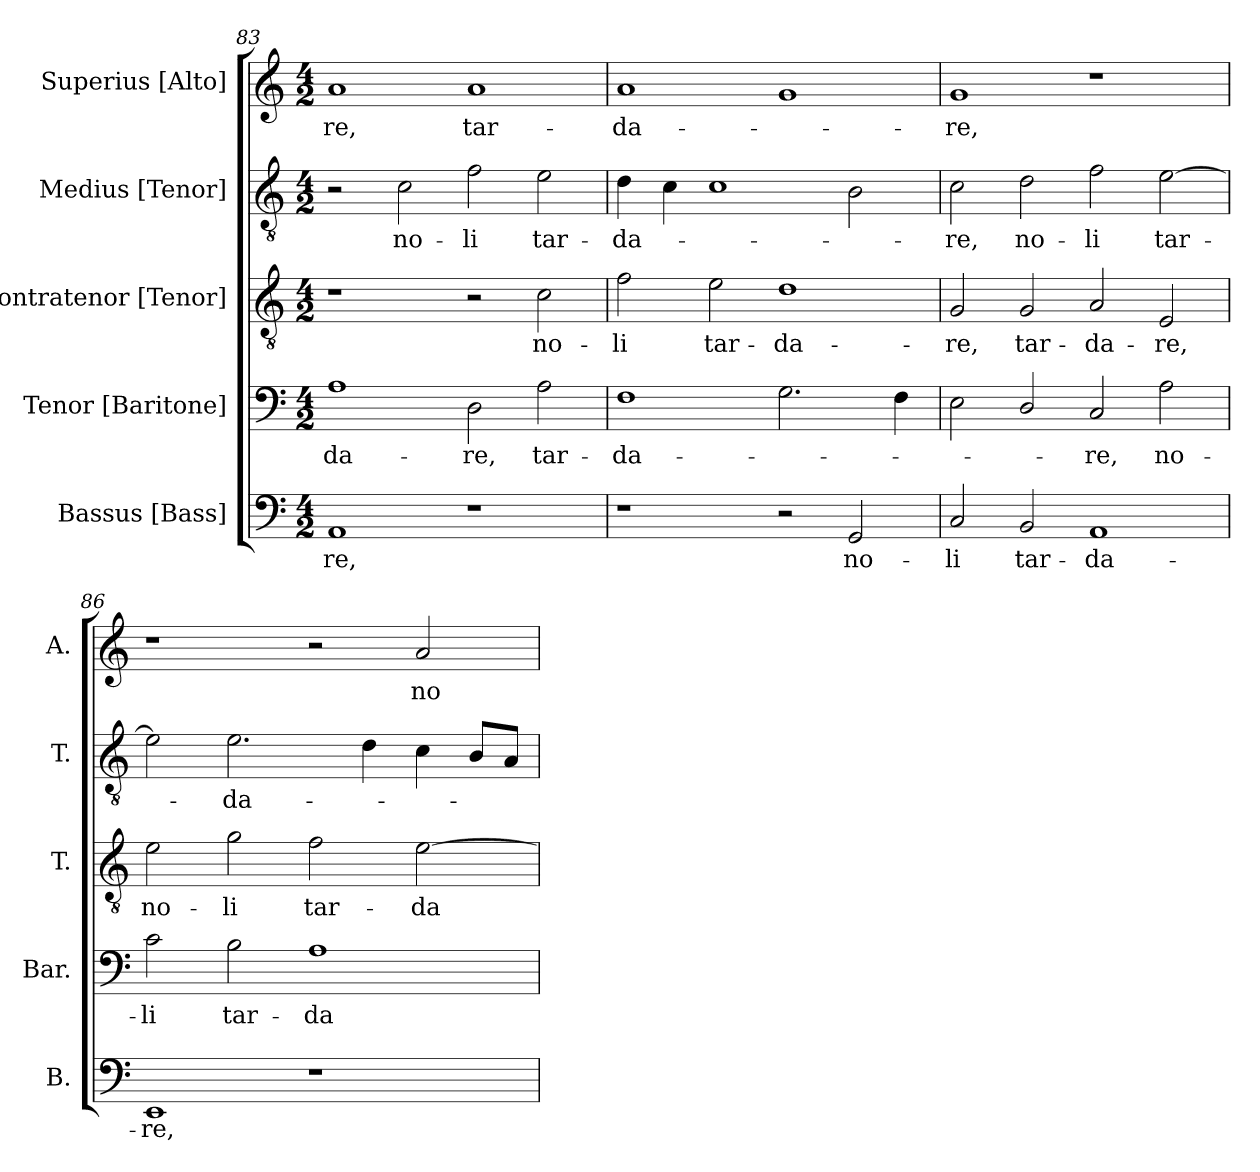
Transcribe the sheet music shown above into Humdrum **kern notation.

**kern	**text	**kern	**text	**kern	**text	**kern	**text	**kern	**text
*part5	*part5	*part4	*part4	*part3	*part3	*part2	*part2	*part1	*part1
*staff5	*staff5	*staff4	*staff4	*staff3	*staff3	*staff2	*staff2	*staff1	*staff1
*I"Bassus [Bass]	*	*I"Tenor [Baritone]	*	*I"Contratenor [Tenor]	*	*I"Medius [Tenor]	*	*I"Superius [Alto]	*
*I'B.	*	*I'Bar.	*	*I'T.	*	*I'T.	*	*I'A.	*
*clefF4	*	*clefF4	*	*clefGv2	*	*clefGv2	*	*clefG2	*
*	*	*	*	*ITrd7c12	*	*ITrd7c12	*	*	*
*k[]	*	*k[]	*	*k[]	*	*k[]	*	*k[]	*
*C:	*	*C:	*	*C:	*	*C:	*	*C:	*
*M4/2	*	*M4/2	*	*M4/2	*	*M4/2	*	*M4/2	*
=83	=83	=83	=83	=83	=83	=83	=83	=83	=83
!	!LO:LY:b:color=#000000	!	!	!	!	!	!	!	!
!	!	!	!LO:LY:b:color=#000000	!	!	!	!	!	!
!	!	!	!	!	!	!	!	!	!LO:LY:b:color=#000000
1AAi	-re,	1Ai	-da-	1r	.	2r	.	1ai	-re,
!	!	!	!	!	!	!	!LO:LY:b:color=#000000	!	!
.	.	.	.	.	.	2Ci\	no-	.	.
!	!	!	!LO:LY:b:color=#000000	!	!	!	!	!	!
!	!	!	!	!	!	!	!LO:LY:b:color=#000000	!	!
!	!	!	!	!	!	!	!	!	!LO:LY:b:color=#000000
1r	.	2Di\	-re,	2r	.	2Fi\	-li	1ai	tar-
!	!	!	!LO:LY:b:color=#000000	!	!	!	!	!	!
!	!	!	!	!	!LO:LY:b:color=#000000	!	!	!	!
!	!	!	!	!	!	!	!LO:LY:b:color=#000000	!	!
.	.	2Ai\	tar-	2Ci\	no-	2Ei\	tar-	.	.
=84	=84	=84	=84	=84	=84	=84	=84	=84	=84
!	!	!	!LO:LY:b:color=#000000	!	!	!	!	!	!
!	!	!	!	!	!LO:LY:b:color=#000000	!	!	!	!
!	!	!	!	!	!	!	!LO:LY:b:color=#000000	!	!
!	!	!	!	!	!	!	!	!	!LO:LY:b:color=#000000
1r	.	1Fi	-da-	2Fi\	-li	4Di\	-da-	1ai	-da-
.	.	.	.	.	.	4Ci\	.	.	.
!	!	!	!	!	!LO:LY:b:color=#000000	!	!	!	!
.	.	.	.	2Ei\	tar-	1Ci	.	.	.
!	!	!	!	!	!LO:LY:b:color=#000000	!	!	!	!
2r	.	2.Gi\	.	1Di	-da-	.	.	1gi	.
!	!LO:LY:b:color=#000000	!	!	!	!	!	!	!	!
2GGi/	no-	.	.	.	.	2BBi\	.	.	.
.	.	4Fi\	.	.	.	.	.	.	.
!!LO:LB:g=z
=85	=85	=85	=85	=85	=85	=85	=85	=85	=85
!	!LO:LY:b:color=#000000	!	!	!	!	!	!	!	!
!	!	!	!	!	!LO:LY:b:color=#000000	!	!	!	!
!	!	!	!	!	!	!	!LO:LY:b:color=#000000	!	!
!	!	!	!	!	!	!	!	!	!LO:LY:b:color=#000000
2Ci/	-li	2Ei\	.	2GGi/	-re,	2Ci\	-re,	1gi	-re,
!	!LO:LY:b:color=#000000	!	!	!	!	!	!	!	!
!	!	!	!	!	!LO:LY:b:color=#000000	!	!	!	!
!	!	!	!	!	!	!	!LO:LY:b:color=#000000	!	!
2BBi/	tar-	2Di/	.	2GGi/	tar-	2Di\	no-	.	.
!	!LO:LY:b:color=#000000	!	!	!	!	!	!	!	!
!	!	!	!LO:LY:b:color=#000000	!	!	!	!	!	!
!	!	!	!	!	!LO:LY:b:color=#000000	!	!	!	!
!	!	!	!	!	!	!	!LO:LY:b:color=#000000	!	!
1AAi	-da-	2Ci/	-re,	2AAi/	-da-	2Fi\	-li	1r	.
!	!	!	!LO:LY:b:color=#000000	!	!	!	!	!	!
!	!	!	!	!	!LO:LY:b:color=#000000	!	!	!	!
!	!	!	!	!	!	!	!LO:LY:b:color=#000000	!	!
.	.	2Ai\	no-	2EEi/	-re,	[2Ei\	tar-	.	.
=86	=86	=86	=86	=86	=86	=86	=86	=86	=86
!	!LO:LY:b:color=#000000	!	!	!	!	!	!	!	!
!	!	!	!LO:LY:b:color=#000000	!	!	!	!	!	!
!	!	!	!	!	!LO:LY:b:color=#000000	!	!	!	!
1EEi	-re,	2ci\	-li	2Ei\	no-	2Ei\]	.	1r	.
!	!	!	!LO:LY:b:color=#000000	!	!	!	!	!	!
!	!	!	!	!	!LO:LY:b:color=#000000	!	!	!	!
!	!	!	!	!	!	!	!LO:LY:b:color=#000000	!	!
.	.	2Bi\	tar-	2Gi\	-li	2.Ei\	-da-	.	.
!	!	!	!LO:LY:b:color=#000000	!	!	!	!	!	!
!	!	!	!	!	!LO:LY:b:color=#000000	!	!	!	!
1r	.	1Ai	-da-	2Fi\	tar-	.	.	2r	.
.	.	.	.	.	.	4Di\	.	.	.
!	!	!	!	!	!LO:LY:b:color=#000000	!	!	!	!
!	!	!	!	!	!	!	!	!	!LO:LY:b:color=#000000
.	.	.	.	[2Ei\	-da-	4Ci\	.	2ai/	no-
.	.	.	.	.	.	8BBi/L	.	.	.
.	.	.	.	.	.	8AAi/J	.	.	.
=	=	=	=	=	=	=	=	=	=
*-	*-	*-	*-	*-	*-	*-	*-	*-	*-
